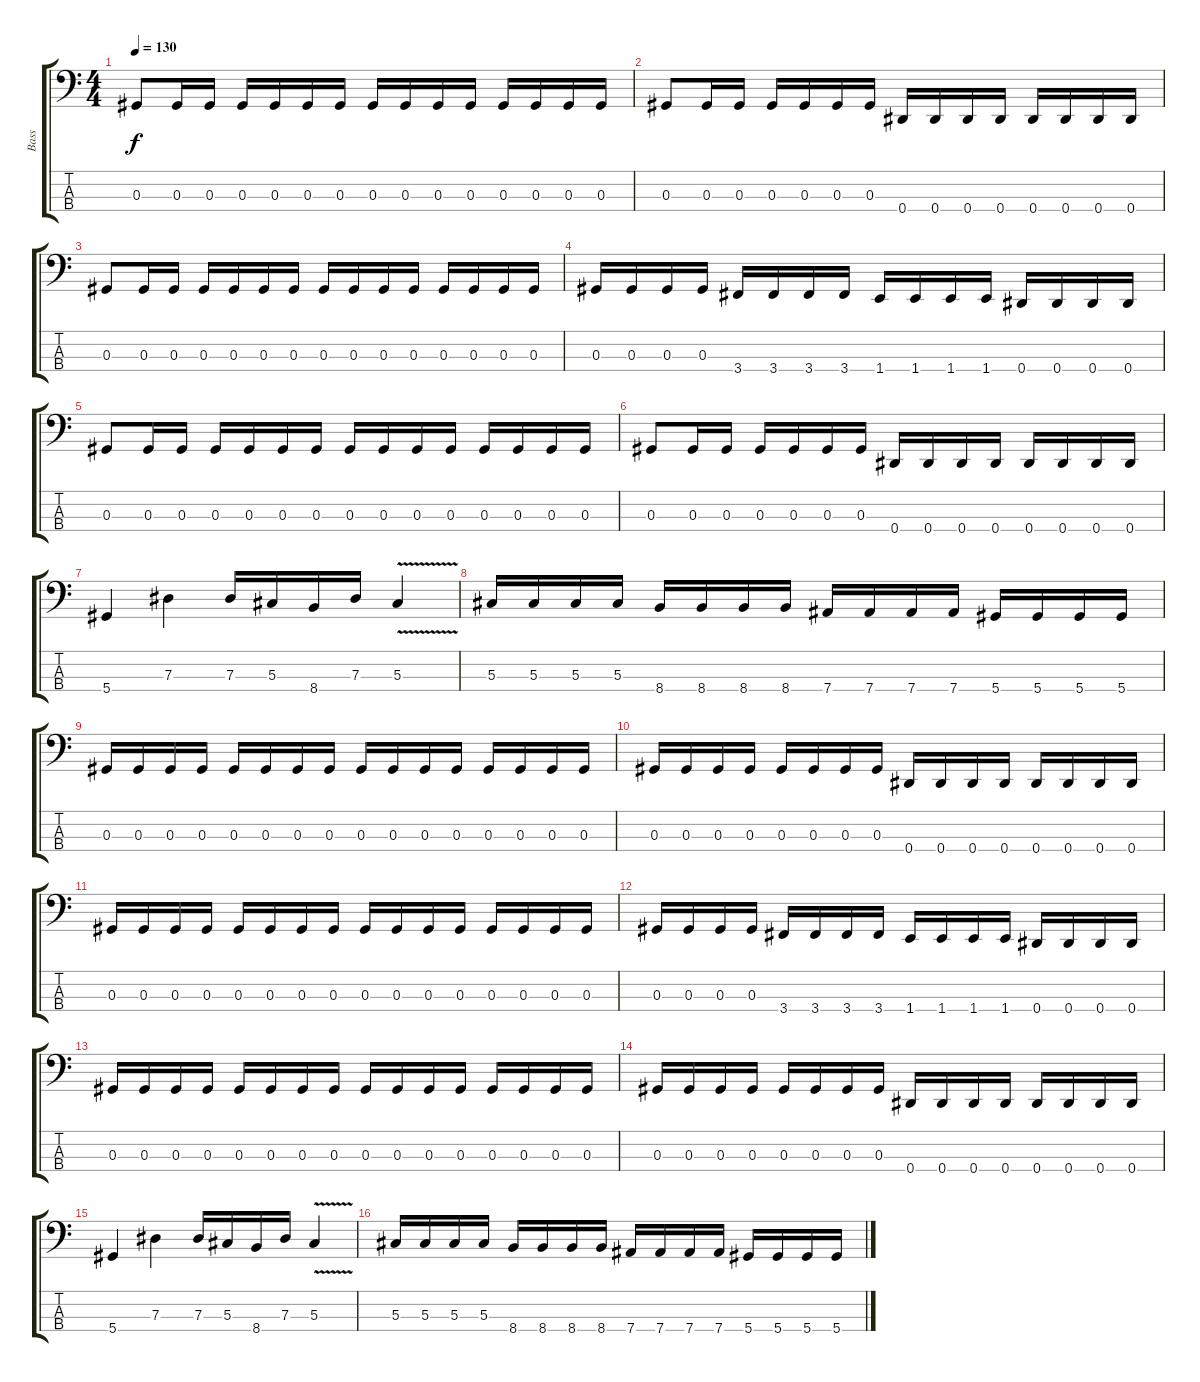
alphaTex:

\track ("Bass" "Bass") {instrument electricbassfinger}
\staff {score tabs}
\tuning (Gb2 Db2 Ab1 Eb1) {hide}
\ts (4 4)
\tempo 130
\clef f4
\ks c
0.3.8{dy f} 0.3.16 0.3.16 0.3.16 0.3.16 0.3.16 0.3.16 0.3.16 0.3.16 0.3.16 0.3.16 0.3.16 0.3.16 0.3.16 0.3.16 |
0.3.8 0.3.16 0.3.16 0.3.16 0.3.16 0.3.16 0.3.16 0.4.16 0.4.16 0.4.16 0.4.16 0.4.16 0.4.16 0.4.16 0.4.16 |
0.3.8 0.3.16 0.3.16 0.3.16 0.3.16 0.3.16 0.3.16 0.3.16 0.3.16 0.3.16 0.3.16 0.3.16 0.3.16 0.3.16 0.3.16 |
0.3.16 0.3.16 0.3.16 0.3.16 3.4.16 3.4.16 3.4.16 3.4.16 1.4.16 1.4.16 1.4.16 1.4.16 0.4.16 0.4.16 0.4.16 0.4.16 |
0.3.8 0.3.16 0.3.16 0.3.16 0.3.16 0.3.16 0.3.16 0.3.16 0.3.16 0.3.16 0.3.16 0.3.16 0.3.16 0.3.16 0.3.16 |
0.3.8 0.3.16 0.3.16 0.3.16 0.3.16 0.3.16 0.3.16 0.4.16 0.4.16 0.4.16 0.4.16 0.4.16 0.4.16 0.4.16 0.4.16 |
5.4.4 7.3.4 7.3.16 5.3.16 8.4.16 7.3.16 5.3{v}.4 |
5.3.16 5.3.16 5.3.16 5.3.16 8.4.16 8.4.16 8.4.16 8.4.16 7.4.16 7.4.16 7.4.16 7.4.16 5.4.16 5.4.16 5.4.16 5.4.16 |
0.3.16 0.3.16 0.3.16 0.3.16 0.3.16 0.3.16 0.3.16 0.3.16 0.3.16 0.3.16 0.3.16 0.3.16 0.3.16 0.3.16 0.3.16 0.3.16 |
0.3.16 0.3.16 0.3.16 0.3.16 0.3.16 0.3.16 0.3.16 0.3.16 0.4.16 0.4.16 0.4.16 0.4.16 0.4.16 0.4.16 0.4.16 0.4.16 |
0.3.16 0.3.16 0.3.16 0.3.16 0.3.16 0.3.16 0.3.16 0.3.16 0.3.16 0.3.16 0.3.16 0.3.16 0.3.16 0.3.16 0.3.16 0.3.16 |
0.3.16 0.3.16 0.3.16 0.3.16 3.4.16 3.4.16 3.4.16 3.4.16 1.4.16 1.4.16 1.4.16 1.4.16 0.4.16 0.4.16 0.4.16 0.4.16 |
0.3.16 0.3.16 0.3.16 0.3.16 0.3.16 0.3.16 0.3.16 0.3.16 0.3.16 0.3.16 0.3.16 0.3.16 0.3.16 0.3.16 0.3.16 0.3.16 |
0.3.16 0.3.16 0.3.16 0.3.16 0.3.16 0.3.16 0.3.16 0.3.16 0.4.16 0.4.16 0.4.16 0.4.16 0.4.16 0.4.16 0.4.16 0.4.16 |
5.4.4 7.3.4 7.3.16 5.3.16 8.4.16 7.3.16 5.3{v}.4 |
5.3.16 5.3.16 5.3.16 5.3.16 8.4.16 8.4.16 8.4.16 8.4.16 7.4.16 7.4.16 7.4.16 7.4.16 5.4.16 5.4.16 5.4.16 5.4.16
